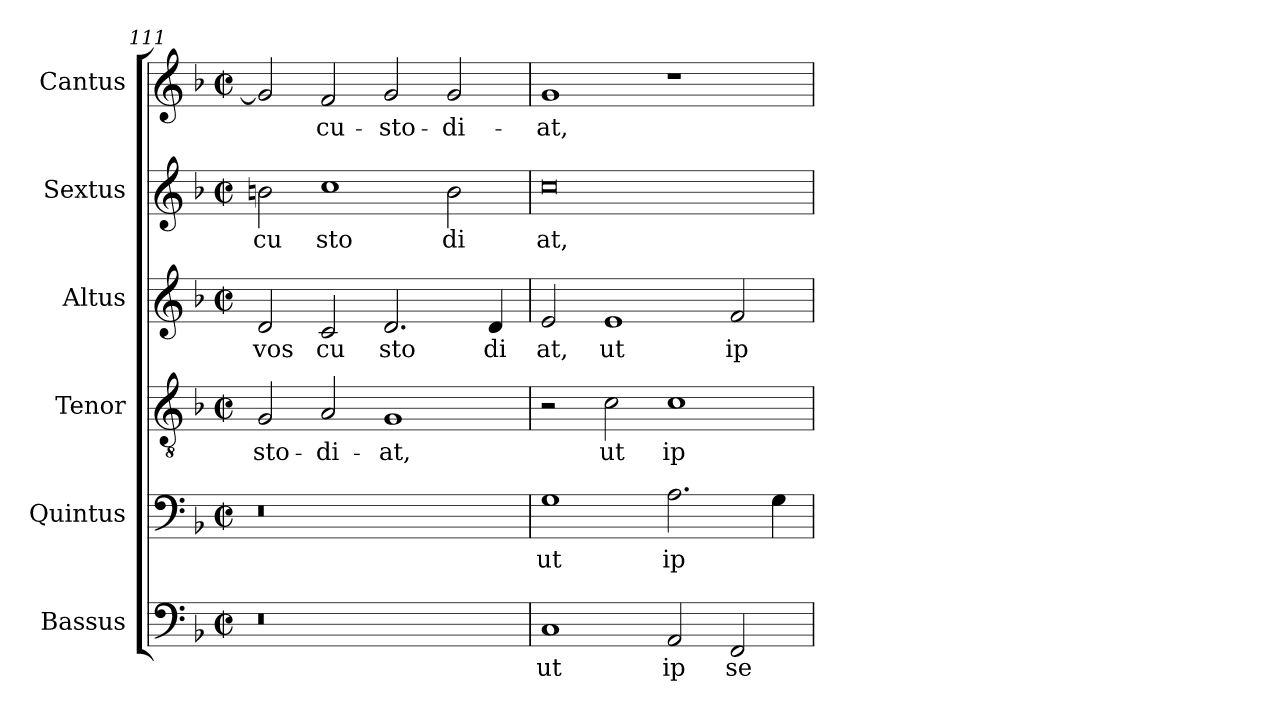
**kern	**text	**kern	**text	**kern	**text	**kern	**text	**kern	**text	**kern	**text
*part6	*part6	*part5	*part5	*part4	*part4	*part3	*part3	*part2	*part2	*part1	*part1
*staff6	*staff6	*staff5	*staff5	*staff4	*staff4	*staff3	*staff3	*staff2	*staff2	*staff1	*staff1
*I"Bassus	*	*I"Quintus	*	*I"Tenor	*	*I"Altus	*	*I"Sextus	*	*I"Cantus	*
*clefF4	*	*clefF4	*	*clefGv2	*	*clefG2	*	*clefG2	*	*clefG2	*
*k[b-]	*	*k[b-]	*	*k[b-]	*	*k[b-]	*	*k[b-]	*	*k[b-]	*
*F:	*	*F:	*	*F:	*	*F:	*	*F:	*	*F:	*
*M2/2	*	*M2/2	*	*M2/2	*	*M2/2	*	*M2/2	*	*M2/2	*
*met(c|)	*	*met(c|)	*	*met(c|)	*	*met(c|)	*	*met(c|)	*	*met(c|)	*
=111	=111	=111	=111	=111	=111	=111	=111	=111	=111	=111	=111
!	!	!	!	!	!LO:LY:b	!	!LO:LY:b:cj	!	!LO:LY:b	!	!LO:LY:b
0r	.	0r	.	2G/	-sto-	2d/	vos	2bn\	cu	2g/]	.
!	!	!	!	!	!LO:LY:b	!	!LO:LY:b:cj	!	!LO:LY:b	!	!LO:LY:b
.	.	.	.	2A/	-di-	2c/	cu	1cc	sto	2f/	cu-
!	!	!	!	!	!LO:LY:b	!	!LO:LY:b:cj	!	!	!	!LO:LY:b
.	.	.	.	1G	-at,	2.d/	sto	.	.	2g/	-sto-
!	!	!	!	!	!	!	!	!	!LO:LY:b	!	!LO:LY:b
.	.	.	.	.	.	.	.	2b\	di	2g/	-di-
!	!	!	!	!	!	!	!LO:LY:b:cj	!	!	!	!
.	.	.	.	.	.	4d/	di	.	.	.	.
=112	=112	=112	=112	=112	=112	=112	=112	=112	=112	=112	=112
!	!LO:LY:b	!	!LO:LY:b:cj	!	!	!	!LO:LY:b:cj	!	!LO:LY:b	!	!LO:LY:b
1C	ut	1G	ut	2r	.	2e/	at,	0cc	at,	1g	-at,
!	!	!	!	!	!LO:LY:b	!	!LO:LY:b:cj	!	!	!	!
.	.	.	.	2c\	ut	1e	ut	.	.	.	.
!	!LO:LY:b	!	!LO:LY:b:cj	!	!LO:LY:b	!	!	!	!	!	!
2AA/	ip	2.A\	ip-	1c	ip-	.	.	.	.	1r	.
!	!LO:LY:b	!	!	!	!	!	!LO:LY:b:cj	!	!	!	!
2FF/	se	.	.	.	.	2f/	ip	.	.	.	.
!	!	!	!LO:LY:b:cj	!	!	!	!	!	!	!	!
.	.	4G\	--	.	.	.	.	.	.	.	.
=	=	=	=	=	=	=	=	=	=	=	=
*-	*-	*-	*-	*-	*-	*-	*-	*-	*-	*-	*-
